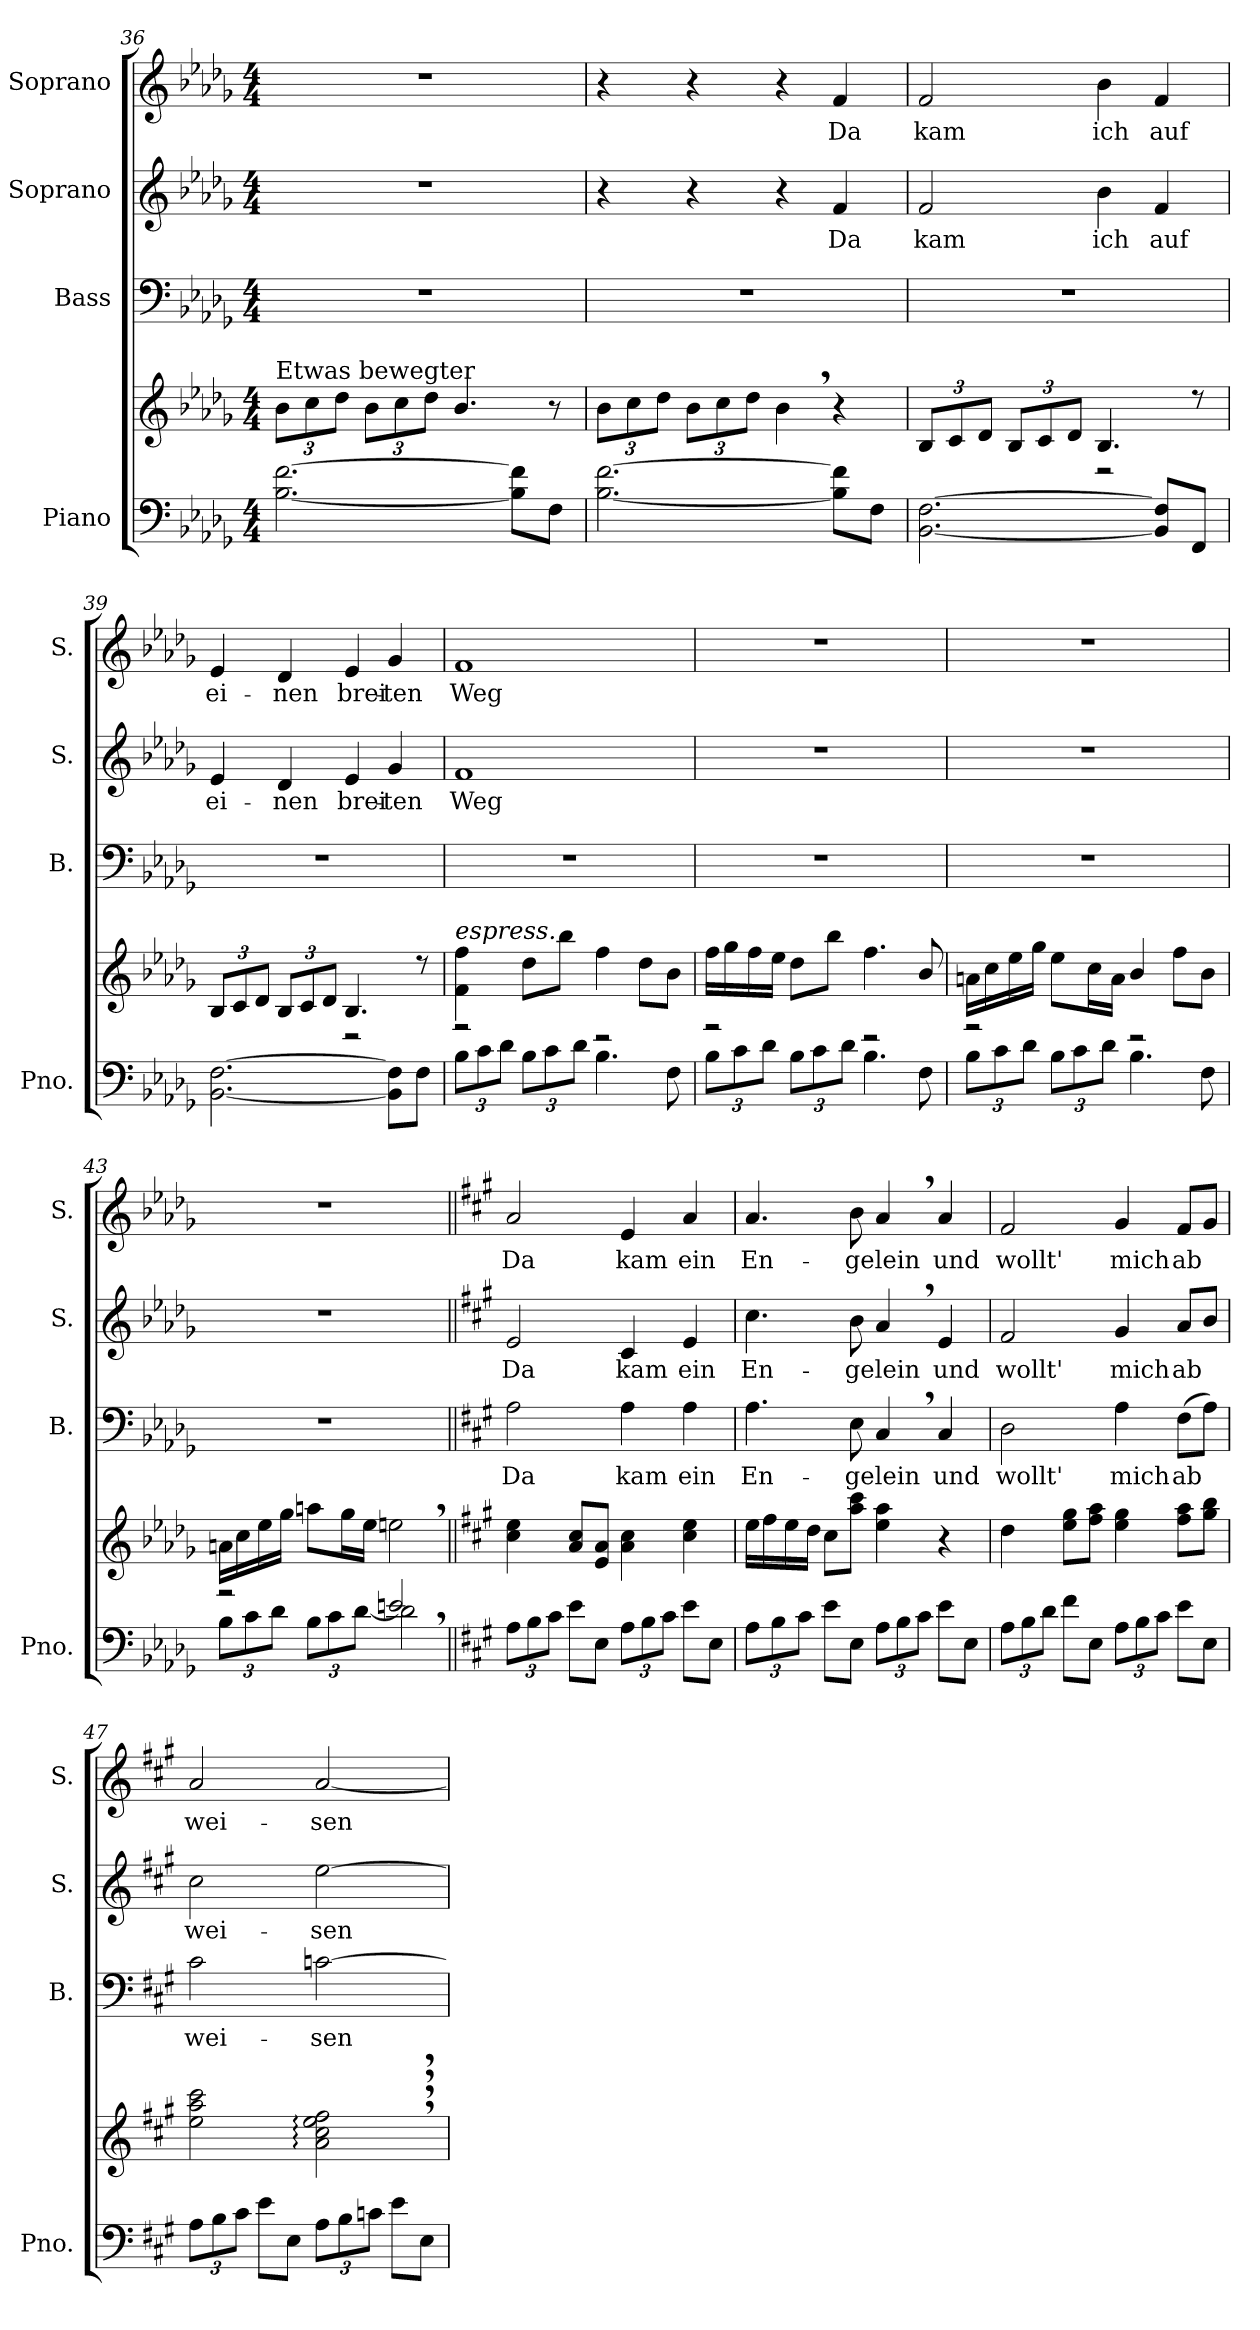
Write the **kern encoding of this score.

**kern	**kern	**kern	**text	**kern	**text	**kern	**text
*part4	*part4	*part3	*part3	*part2	*part2	*part1	*part1
*staff5	*staff4	*staff3	*staff3	*staff2	*staff2	*staff1	*staff1
*I"Piano	*	*I"Bass	*	*I"Soprano	*	*I"Soprano	*
*I'Pno.	*	*I'B.	*	*I'S.	*	*I'S.	*
*clefF4	*clefG2	*clefF4	*	*clefG2	*	*clefG2	*
*k[b-e-a-d-g-]	*k[b-e-a-d-g-]	*k[b-e-a-d-g-]	*	*k[b-e-a-d-g-]	*	*k[b-e-a-d-g-]	*
*M4/4	*M4/4	*M4/4	*	*M4/4	*	*M4/4	*
*MM72	*MM72	*MM72	*	*MM72	*	*MM72	*
*	*Xbrackettup	*	*	*	*	*	*
=36	=36	=36	=36	=36	=36	=36	=36
!	!LO:TX:a:t=Etwas bewegter	!	!	!	!	!	!
[2.B-\ [2.f\	12b-\L	1r	.	1r	.	1r	.
.	12cc\	.	.	.	.	.	.
.	12dd-\J	.	.	.	.	.	.
.	12b-\L	.	.	.	.	.	.
.	12cc\	.	.	.	.	.	.
.	12dd-\J	.	.	.	.	.	.
.	4.b-/	.	.	.	.	.	.
8B-\] 8f\]L	.	.	.	.	.	.	.
8F\J	8r	.	.	.	.	.	.
=37	=37	=37	=37	=37	=37	=37	=37
[2.B-\ [2.f\	12b-\L	1r	.	4r	.	4r	.
.	12cc\	.	.	.	.	.	.
.	12dd-\J	.	.	.	.	.	.
.	12b-\L	.	.	4r	.	4r	.
.	12cc\	.	.	.	.	.	.
.	12dd-\J	.	.	.	.	.	.
.	4b-,\	.	.	4r	.	4r	.
!	!	!	!	!	!LO:LY:b	!	!LO:LY:b
8B-\] 8f\]L	4r	.	.	4f/	Da	4f/	Da
8F\J	.	.	.	.	.	.	.
!!LO:LB:g=z
=38	=38	=38	=38	=38	=38	=38	=38
*	*^	*	*	*	*	*	*
!	!	!	!	!	!	!LO:LY:b	!	!LO:LY:b
[2.BB-\ [2.F\	2ryy	12B-/L	1r	.	2f/	kam	2f/	kam
.	.	12c/	.	.	.	.	.	.
.	.	12d-/J	.	.	.	.	.	.
.	.	12B-/L	.	.	.	.	.	.
.	.	12c/	.	.	.	.	.	.
.	.	12d-/J	.	.	.	.	.	.
!	!	!	!	!	!	!LO:LY:b	!	!LO:LY:b
.	4.B-/	2r	.	.	4b-\	ich	4b-\	ich
!	!	!	!	!	!	!LO:LY:b	!	!LO:LY:b
8BB-/] 8F/]L	.	.	.	.	4f/	auf	4f/	auf
8FF/J	8r	.	.	.	.	.	.	.
=39	=39	=39	=39	=39	=39	=39	=39	=39
!	!	!	!	!	!	!LO:LY:b	!	!LO:LY:b
[2.BB-\ [2.F\	4ryy	12B-/L	1r	.	4e-/	ei-	4e-/	ei-
.	.	12c/	.	.	.	.	.	.
.	.	12d-/J	.	.	.	.	.	.
!	!	!	!	!	!	!LO:LY:b	!	!LO:LY:b
.	4ryy	12B-/L	.	.	4d-/	-nen	4d-/	-nen
.	.	12c/	.	.	.	.	.	.
.	.	12d-/J	.	.	.	.	.	.
!	!	!	!	!	!	!LO:LY:b	!	!LO:LY:b
.	4.B-/	2r	.	.	4e-/	brei-	4e-/	brei-
!	!	!	!	!	!	!LO:LY:b	!	!LO:LY:b
8BB-\] 8F\]L	.	.	.	.	4g-/	-ten	4g-/	-ten
8F\J	8r	.	.	.	.	.	.	.
*	*v	*v	*	*	*	*	*	*
=40	=40	=40	=40	=40	=40	=40	=40
*^	*	*	*	*	*	*	*
*	*Xbrackettup	*	*	*	*	*	*	*
!	!	!LO:TX:a:i:t=espress.	!	!	!	!	!	!
!	!	!	!	!	!	!LO:LY:b	!	!LO:LY:b
2r	12B-\L	4f\ 4ff\	1r	.	1f	Weg	1f	Weg
.	12c\	.	.	.	.	.	.	.
.	12d-\J	.	.	.	.	.	.	.
.	12B-\L	8dd-\L	.	.	.	.	.	.
.	12c\	.	.	.	.	.	.	.
.	.	8bb-\J	.	.	.	.	.	.
.	12d-\J	.	.	.	.	.	.	.
2r	4.B-\	4ff\	.	.	.	.	.	.
.	.	8dd-\L	.	.	.	.	.	.
.	8F\	8b-\J	.	.	.	.	.	.
=41	=41	=41	=41	=41	=41	=41	=41	=41
2r	12B-\L	16ff\LL	1r	.	1r	.	1r	.
.	.	16gg-\	.	.	.	.	.	.
.	12c\	.	.	.	.	.	.	.
.	.	16ff\	.	.	.	.	.	.
.	12d-\J	.	.	.	.	.	.	.
.	.	16ee-\JJ	.	.	.	.	.	.
.	12B-\L	8dd-\L	.	.	.	.	.	.
.	12c\	.	.	.	.	.	.	.
.	.	8bb-\J	.	.	.	.	.	.
.	12d-\J	.	.	.	.	.	.	.
2r	4.B-\	4.ff\	.	.	.	.	.	.
.	8F\	8b-/	.	.	.	.	.	.
!!LO:PB:g=z
=42	=42	=42	=42	=42	=42	=42	=42	=42
2r	12B-\L	16an\LL	1r	.	1r	.	1r	.
.	.	16cc\	.	.	.	.	.	.
.	12c\	.	.	.	.	.	.	.
.	.	16ee-\	.	.	.	.	.	.
.	12d-\J	.	.	.	.	.	.	.
.	.	16gg-\JJ	.	.	.	.	.	.
.	12B-\L	8ee-\L	.	.	.	.	.	.
.	12c\	.	.	.	.	.	.	.
.	.	16cc\L	.	.	.	.	.	.
.	12d-\J	.	.	.	.	.	.	.
.	.	16a\JJ	.	.	.	.	.	.
2r	4.B-\	4b-/	.	.	.	.	.	.
.	.	8ff\L	.	.	.	.	.	.
.	8F\	8b-\J	.	.	.	.	.	.
=43	=43	=43	=43	=43	=43	=43	=43	=43
2r	12B-\L	16an\LL	1r	.	1r	.	1r	.
.	.	16cc\	.	.	.	.	.	.
.	12c\	.	.	.	.	.	.	.
.	.	16ee-\	.	.	.	.	.	.
.	12d-\J	.	.	.	.	.	.	.
.	.	16gg-\JJ	.	.	.	.	.	.
.	12B-\L	8aan\L	.	.	.	.	.	.
.	12c\	.	.	.	.	.	.	.
.	.	16gg-\L	.	.	.	.	.	.
.	[12d-\J	.	.	.	.	.	.	.
.	.	16ee-\JJ	.	.	.	.	.	.
2en,/	2d-\]	2een,\	.	.	.	.	.	.
*v	*v	*	*	*	*	*	*	*
=44||	=44||	=44||	=44||	=44||	=44||	=44||	=44||
*k[f#c#g#]	*k[f#c#g#]	*k[f#c#g#]	*	*k[f#c#g#]	*	*k[f#c#g#]	*
*^	*	*	*	*	*	*	*
!	!	!	!	!LO:LY:b	!	!LO:LY:b	!	!LO:LY:b
*v	*v	*	*	*	*	*	*	*
12A\L	4cc#\ 4ee\	2A\	Da	2e/	Da	2a/	Da
12B\	.	.	.	.	.	.	.
12c#\J	.	.	.	.	.	.	.
8e\L	8a/ 8cc#/L	.	.	.	.	.	.
8E\J	8e/ 8a/J	.	.	.	.	.	.
!	!	!	!LO:LY:b	!	!LO:LY:b	!	!LO:LY:b
12A\L	4a\ 4cc#\	4A\	kam	4c#/	kam	4e/	kam
12B\	.	.	.	.	.	.	.
12c#\J	.	.	.	.	.	.	.
!	!	!	!LO:LY:b	!	!LO:LY:b	!	!LO:LY:b
8e\L	4cc#\ 4ee\	4A\	ein	4e/	ein	4a/	ein
8E\J	.	.	.	.	.	.	.
=45	=45	=45	=45	=45	=45	=45	=45
!	!	!	!LO:LY:b	!	!LO:LY:b	!	!LO:LY:b
12A\L	16ee\LL	4.A\	En-	4.cc#\	En-	4.a/	En-
.	16ff#\	.	.	.	.	.	.
12B\	.	.	.	.	.	.	.
.	16ee\	.	.	.	.	.	.
12c#\J	.	.	.	.	.	.	.
.	16dd\JJ	.	.	.	.	.	.
8e\L	8cc#\L	.	.	.	.	.	.
!	!	!	!LO:LY:b	!	!LO:LY:b	!	!LO:LY:b
8E\J	8aa\ 8ccc#\J	8E\	-gelein	8b\	-gelein	8b\	-gelein
12A\L	4ee\ 4aa\	4C#,/	.	4a,/	.	4a,/	.
12B\	.	.	.	.	.	.	.
12c#\J	.	.	.	.	.	.	.
!	!	!	!LO:LY:b	!	!LO:LY:b	!	!LO:LY:b
8e\L	4r	4C#/	und	4e/	und	4a/	und
8E\J	.	.	.	.	.	.	.
!!LO:LB:g=z
=46	=46	=46	=46	=46	=46	=46	=46
!	!	!	!LO:LY:b	!	!LO:LY:b	!	!LO:LY:b
12A\L	4dd\	2D\	wollt'	2f#/	wollt'	2f#/	wollt'
12B\	.	.	.	.	.	.	.
12d\J	.	.	.	.	.	.	.
8f#\L	8ee\ 8gg#\L	.	.	.	.	.	.
8E\J	8ff#\ 8aa\J	.	.	.	.	.	.
!	!	!	!LO:LY:b	!	!LO:LY:b	!	!LO:LY:b
12A\L	4ee\ 4gg#\	4A\	mich	4g#/	mich	4g#/	mich
12B\	.	.	.	.	.	.	.
12c#\J	.	.	.	.	.	.	.
!	!	!	!LO:LY:b	!	!LO:LY:b	!	!LO:LY:b
8e\L	8ff#\ 8aa\L	(8F#\L	ab	8a/L	ab	8f#/L	ab
8E\J	8gg#\ 8bb\J	8A\J)	.	8b/J	.	8g#/J	.
=47	=47	=47	=47	=47	=47	=47	=47
!	!	!	!LO:LY:b	!	!LO:LY:b	!	!LO:LY:b
12A\L	2ee\ 2aa\ 2ccc#\	2c#\	wei-	2cc#\	wei-	2a/	wei-
12B\	.	.	.	.	.	.	.
12c#\J	.	.	.	.	.	.	.
8e\L	.	.	.	.	.	.	.
8E\J	.	.	.	.	.	.	.
!	!	!	!LO:LY:b	!	!LO:LY:b	!	!LO:LY:b
12A\L	2a\:, 2cc#\:, 2ee\:, 2ff#\:,	[2cn\	-sen	[2ee\	-sen	[2a/	-sen
12B\	.	.	.	.	.	.	.
12cn\J	.	.	.	.	.	.	.
8e\L	.	.	.	.	.	.	.
8E\J	.	.	.	.	.	.	.
=	=	=	=	=	=	=	=
*-	*-	*-	*-	*-	*-	*-	*-
